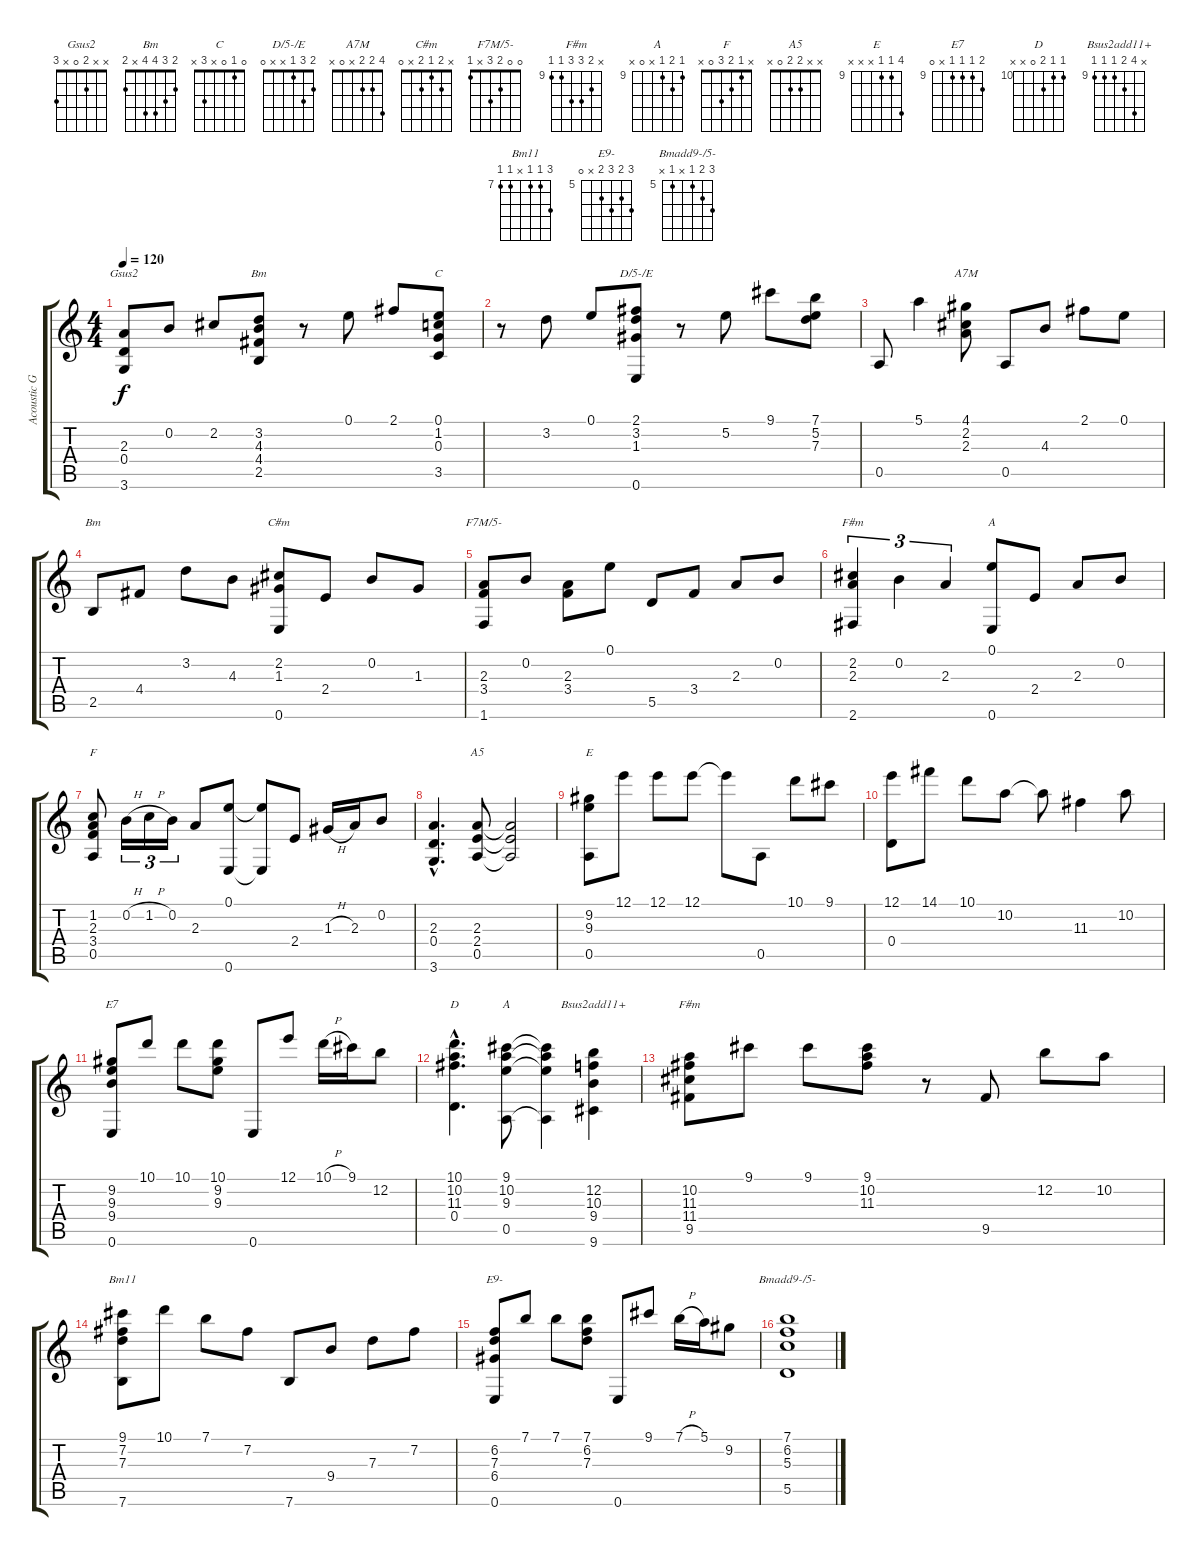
\track ("Acoustic Guitar" "Acoustic G") {instrument acousticguitarnylon}
\staff {score tabs}
\tuning (E4 B3 G3 D3 A2 E2) {hide}
\chord ("Gsus2" x x 2 0 x 3)
\chord ("Bm" x 3 4 4 x 2)
\chord ("C" 0 1 0 x 3 x)
\chord ("D/5-/E" 2 3 1 x x 0)
\chord ("A7M" 4 2 2 x 0 x)
\chord ("Bm" 2 3 4 4 x 2)
\chord ("C#m" x 2 1 2 x 0)
\chord ("F7M/5-" 0 0 2 3 x 1)
\chord ("F#m" x 2 2 x x 2)
\chord ("A" 0 x 2 2 x 0)
\chord ("F" x 1 2 3 0 x)
\chord ("A5" x x 2 2 0 x)
\chord ("E" 12 9 9 x x x) {firstfret 9}
\chord ("E7" 10 9 9 9 x 0) {firstfret 9}
\chord ("D" 10 10 11 0 x x) {firstfret 10}
\chord ("A" 9 10 9 x 0 x) {firstfret 9}
\chord ("Bsus2add11+" x 12 10 9 9 9) {firstfret 9}
\chord ("F#m" x 10 11 11 9 9) {firstfret 9}
\chord ("Bm11" 9 7 7 x 7 7) {firstfret 7}
\chord ("E9-" 7 6 7 6 x 0) {firstfret 5}
\chord ("Bmadd9-/5-" 7 6 5 x 5 x) {firstfret 5}
\ts (4 4)
\tempo 120
\clef g2
\ks c
(2.3 0.4 3.6).8{ch "Gsus2" dy f} 0.2.8 2.2.8 (3.2 4.3 4.4 2.5).8{ch "Bm"} r.8 0.1.8 2.1.8 (0.1 1.2 0.3 3.5).8{ch "C"} |
r.8 3.2.8 0.1.8 (2.1 3.2 1.3 0.6).8{ch "D/5-/E"} r.8 5.2.8 9.1.8 (7.1 5.2 7.3).8 |
0.5.8 5.1.4 (4.1 2.2 2.3).8{ch "A7M"} 0.5.8 4.3.8 2.1.8 0.1.8 |
2.5.8{ch "Bm"} 4.4.8 3.2.8 4.3.8 (2.2 1.3 0.6).8{ch "C#m"} 2.4.8 0.2.8 1.3.8 |
(2.3 3.4 1.6).8{ch "F7M/5-"} 0.2.8 (2.3 3.4).8 0.1.8 5.5.8 3.4.8 2.3.8 0.2.8 |
(2.2 2.3 2.6).4{tu (3 2) ch "F#m"} 0.2.4{tu (3 2)} 2.3.4{tu (3 2)} (0.1 0.6).8{ch "A"} 2.4.8 2.3.8 0.2.8 |
(1.2 2.3 3.4 0.5).8{ch "F"} 0.2{h}.16{tu (3 2)} 1.2{h}.16{tu (3 2)} 0.2.16{tu (3 2)} 2.3.8 (0.1 0.6).8 (0.1{t} 0.6{t}).8 2.4.8 1.3{h}.16 2.3.16 0.2.8 |
(2.3{hac} 0.4{hac} 3.6{hac}).4{d} (2.3 2.4 0.5).8{ch "A5"} (2.3{t} 2.4{t} 0.5{t}).2 |
(9.2 9.3 0.5).8{ch "E"} 12.1.8 12.1.8 12.1.8 12.1{t}.8 0.5.8 10.1.8 9.1.8 |
(12.1 0.4).8 14.1.8 10.1.8 10.2.8 10.2{t}.8 11.3.4 10.2.8 |
(9.2 9.3 9.4 0.6).8{ch "E7"} 10.1.8 10.1.8 (10.1 9.2 9.3).8 0.6.8 12.1.8 10.1{h}.16 9.1.16 12.2.8 |
(10.1{hac} 10.2{hac} 11.3{hac} 0.4{hac}).4{d ch "D"} (9.1 10.2 9.3 0.5).8{ch "A"} (9.1{t} 10.2{t} 9.3{t} 0.5{t}).4 (12.2 10.3 9.4 9.6).4{ch "Bsus2add11+"} |
(10.2 11.3 11.4 9.5).8{ch "F#m"} 9.1.8 9.1.8 (9.1 10.2 11.3).8 r.8 9.5.8 12.2.8 10.2.8 |
(9.1 7.2 7.3 7.6).8{ch "Bm11"} 10.1.8 7.1.8 7.2.8 7.6.8 9.4.8 7.3.8 7.2.8 |
(6.2 7.3 6.4 0.6).8{ch "E9-"} 7.1.8 7.1.8 (7.1 6.2 7.3).8 0.6.8 9.1.8 7.1{h}.16 5.1.16 9.2.8 |
(7.1 6.2 5.3 5.5).1{ch "Bmadd9-/5-"}
